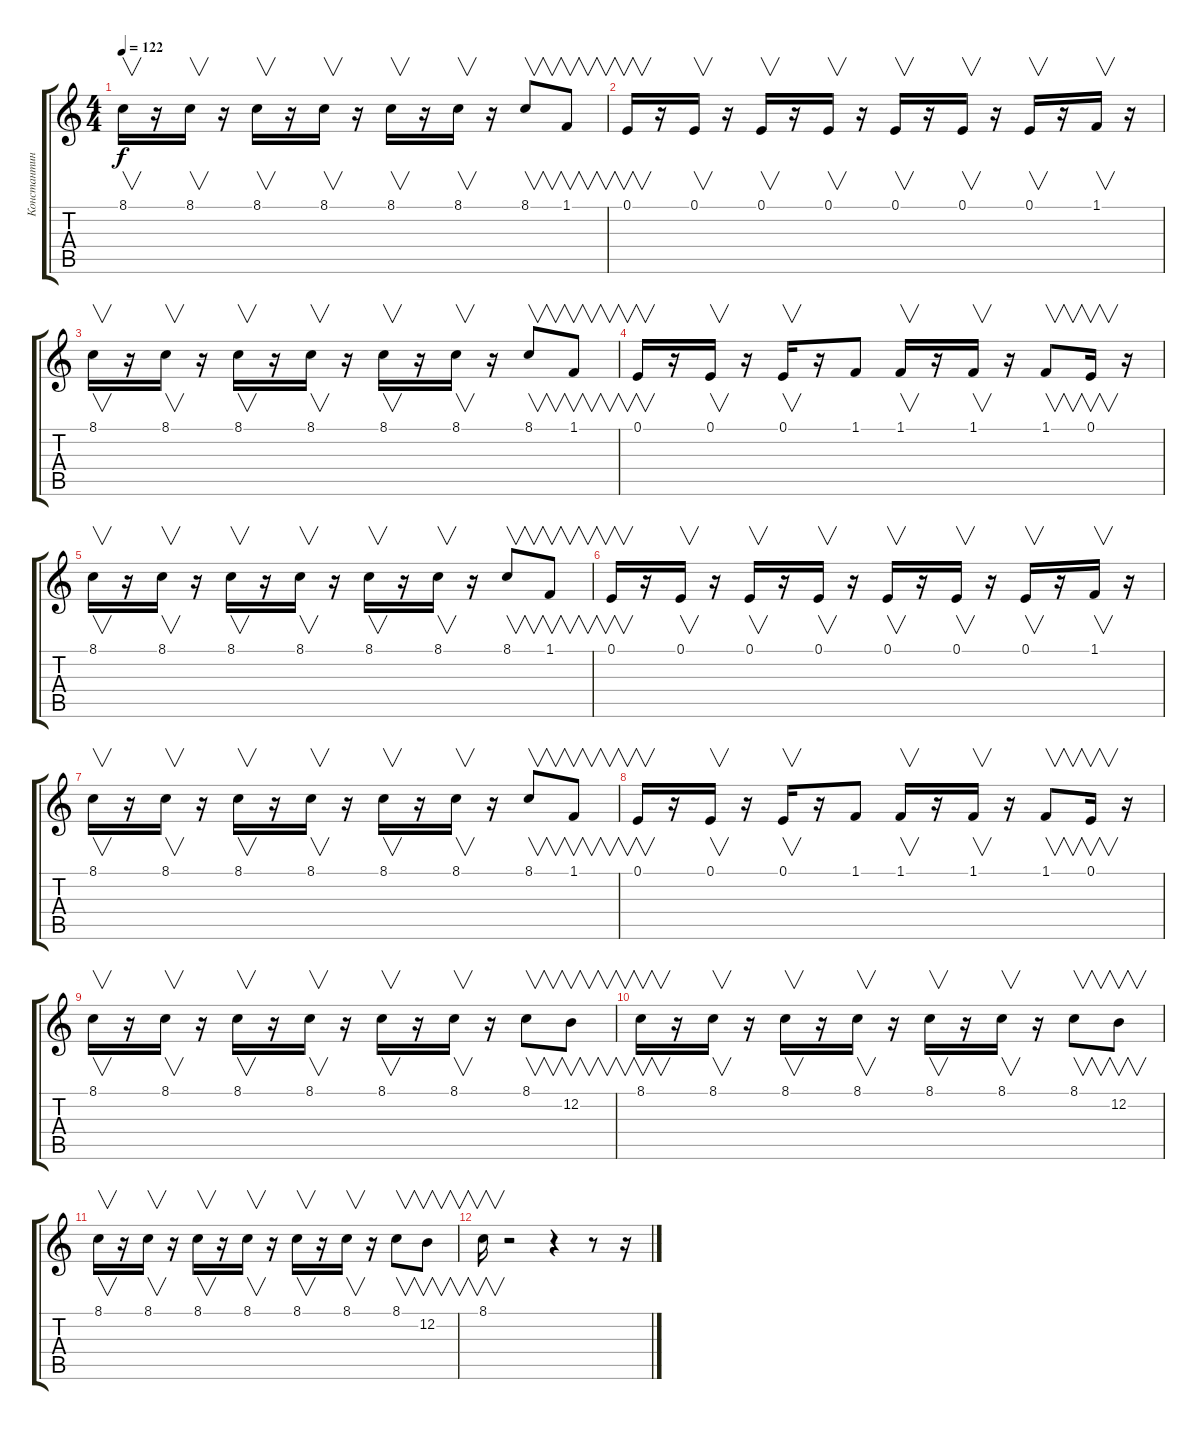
\track ("Константин Бекрев" "Константин") {instrument lead2sawtooth}
\staff {score tabs}
\tuning (E4 B3 G3 D3 A2 E2) {hide}
\ts (4 4)
\tempo 122
\clef g2
\ks c
8.1.16{v dy f} r.16 8.1.16{v} r.16 8.1.16{v} r.16 8.1.16{v} r.16 8.1.16{v} r.16 8.1.16{v} r.16 8.1.8{v} 1.1.8{v} |
0.1.16{v} r.16 0.1.16{v} r.16 0.1.16{v} r.16 0.1.16{v} r.16 0.1.16{v} r.16 0.1.16{v} r.16 0.1.16{v} r.16 1.1.16{v} r.16 |
8.1.16{v} r.16 8.1.16{v} r.16 8.1.16{v} r.16 8.1.16{v} r.16 8.1.16{v} r.16 8.1.16{v} r.16 8.1.8{v} 1.1.8{v} |
0.1.16{v} r.16 0.1.16{v} r.16 0.1.16{v} r.16 1.1.8 1.1.16{v} r.16 1.1.16{v} r.16 1.1.8{v} 0.1.16{v} r.16 |
8.1.16{v} r.16 8.1.16{v} r.16 8.1.16{v} r.16 8.1.16{v} r.16 8.1.16{v} r.16 8.1.16{v} r.16 8.1.8{v} 1.1.8{v} |
0.1.16{v} r.16 0.1.16{v} r.16 0.1.16{v} r.16 0.1.16{v} r.16 0.1.16{v} r.16 0.1.16{v} r.16 0.1.16{v} r.16 1.1.16{v} r.16 |
8.1.16{v} r.16 8.1.16{v} r.16 8.1.16{v} r.16 8.1.16{v} r.16 8.1.16{v} r.16 8.1.16{v} r.16 8.1.8{v} 1.1.8{v} |
0.1.16{v} r.16 0.1.16{v} r.16 0.1.16{v} r.16 1.1.8 1.1.16{v} r.16 1.1.16{v} r.16 1.1.8{v} 0.1.16{v} r.16 |
8.1.16{v} r.16 8.1.16{v} r.16 8.1.16{v} r.16 8.1.16{v} r.16 8.1.16{v} r.16 8.1.16{v} r.16 8.1.8{v} 12.2.8{v} |
8.1.16{v} r.16 8.1.16{v} r.16 8.1.16{v} r.16 8.1.16{v} r.16 8.1.16{v} r.16 8.1.16{v} r.16 8.1.8{v} 12.2.8{v} |
8.1.16{v} r.16 8.1.16{v} r.16 8.1.16{v} r.16 8.1.16{v} r.16 8.1.16{v} r.16 8.1.16{v} r.16 8.1.8{v} 12.2.8{v} |
8.1.16{v} r.2 r.4 r.8 r.16
